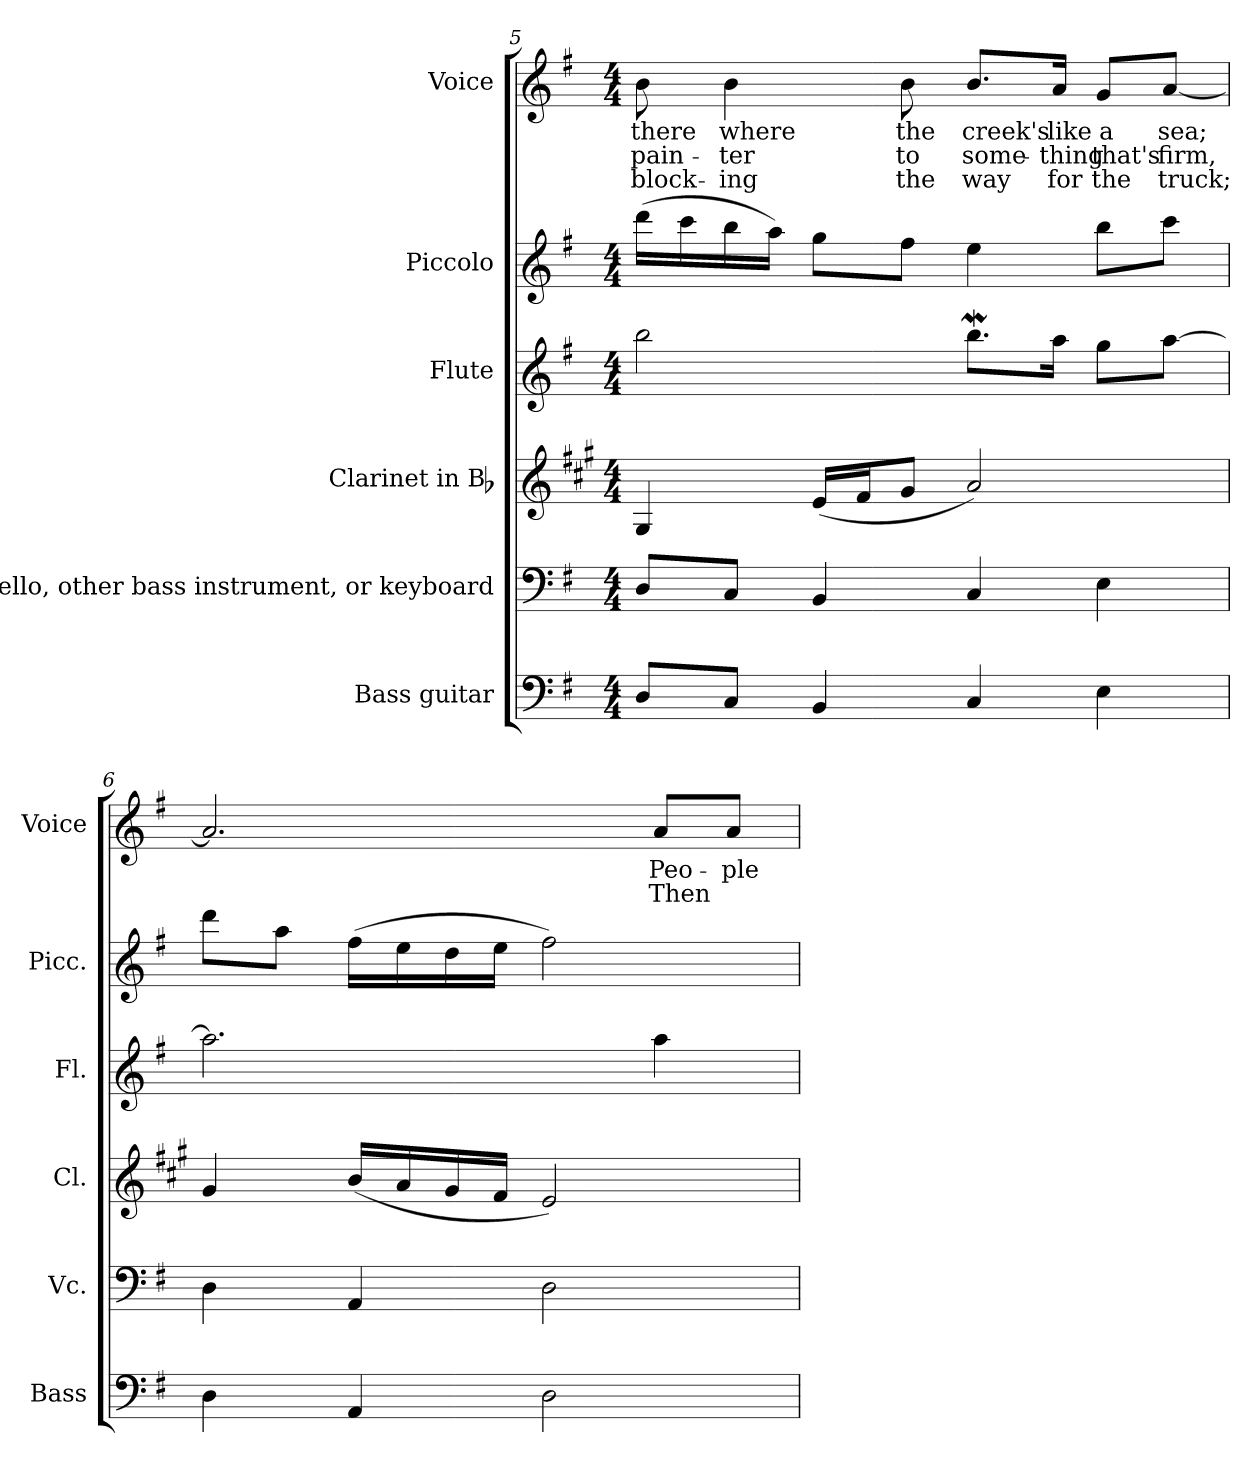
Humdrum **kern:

**kern	**kern	**kern	**kern	**kern	**kern	**text	**text	**text
*part6	*part5	*part4	*part3	*part2	*part1	*part1	*part1	*part1
*staff6	*staff5	*staff4	*staff3	*staff2	*staff1	*staff1	*staff1	*staff1
*I"Bass guitar	*I"Violoncello, other bass instrument, or keyboard	*I"Clarinet in Bb	*I"Flute	*I"Piccolo	*I"Voice	*	*	*
*I'Bass	*I'Vc.	*I'Cl.	*I'Fl.	*I'Picc.	*I'Voice	*	*	*
!!LO:LB:g=z
*clefF4	*clefF4	*clefG2	*clefG2	*clefG2	*clefG2	*	*	*
*ITrd7c12	*	*ITrd1c2	*	*ITrd-7c-12	*	*	*	*
*k[f#]	*k[f#]	*k[f#]	*k[f#]	*k[f#]	*k[f#]	*	*	*
*G:	*G:	*G:	*G:	*G:	*G:	*	*	*
*M4/4	*M4/4	*M4/4	*M4/4	*M4/4	*M4/4	*	*	*
=5	=5	=5	=5	=5	=5	=5	=5	=5
!	!	!	!	!	!	!LO:LY:b:color=#000000	!LO:LY:b:color=#000000	!LO:LY:b:color=#000000
8DDi/L	8Di/L	4F#i/	2bbi\	(16ddddi\LL	8bi\	there	pain-	block-
.	.	.	.	16cccci\	.	.	.	.
!	!	!	!	!	!	!LO:LY:b:color=#000000	!LO:LY:b:color=#000000	!LO:LY:b:color=#000000
8CCi/J	8Ci/J	.	.	16bbbi\	4bi\	where	-ter	-ing
.	.	.	.	16aaai\JJ)	.	.	.	.
4BBBi/	4BBi/	(16di/LL	.	8gggi\L	.	.	.	.
.	.	16ei/J	.	.	.	.	.	.
!	!	!	!	!	!	!LO:LY:b:color=#000000	!LO:LY:b:color=#000000	!LO:LY:b:color=#000000
.	.	8f#i/J	.	8fff#i\J	8bi\	the	to	the
!	!	!	!	!	!	!LO:LY:b:color=#000000	!LO:LY:b:color=#000000	!LO:LY:b:color=#000000
4CCi/	4Ci/	2gi/)	8.bbWi\L	4eeei\	8.bi/L	creek's	some-	way
!	!	!	!	!	!	!LO:LY:b:color=#000000	!LO:LY:b:color=#000000	!LO:LY:b:color=#000000
.	.	.	16aai\Jk	.	16ai/Jk	like	-thing	for
!	!	!	!	!	!	!LO:LY:b:color=#000000	!LO:LY:b:color=#000000	!LO:LY:b:color=#000000
4EEi\	4Ei\	.	8ggi\L	8bbbi\L	8gi/L	a	that's	the
!	!	!	!	!	!	!LO:LY:b:color=#000000	!LO:LY:b:color=#000000	!LO:LY:b:color=#000000
.	.	.	[8aai\J	8cccci\J	[8ai/J	sea;	firm,	truck;
=6	=6	=6	=6	=6	=6	=6	=6	=6
4DDi\	4Di\	4f#i/	2.aai\]	8ddddi\L	2.ai/]	.	.	.
.	.	.	.	8aaai\J	.	.	.	.
4AAAi/	4AAi/	(16ai/LL	.	(16fff#i\LL	.	.	.	.
.	.	16gi/	.	16eeei\	.	.	.	.
.	.	16f#i/	.	16dddi\	.	.	.	.
.	.	16ei/JJ	.	16eeei\JJ	.	.	.	.
2DDi\	2Di\	2di/)	.	2fff#i\)	.	.	.	.
!	!	!	!	!	!	!LO:LY:b:color=#000000	!LO:LY:b:color=#000000	!
.	.	.	4aai\	.	8ai/L	Peo-	Then	.
!	!	!	!	!	!	!LO:LY:b:color=#000000	!	!
.	.	.	.	.	8ai/J	-ple	.	.
=	=	=	=	=	=	=	=	=
*-	*-	*-	*-	*-	*-	*-	*-	*-
